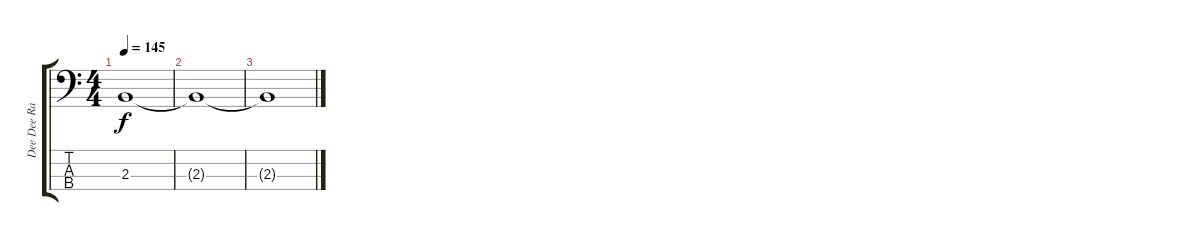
\track ("Dee Dee Ramone" "Dee Dee Ra") {instrument electricbassfinger}
\staff {score tabs}
\tuning (G2 D2 A1 E1) {hide}
\ts (4 4)
\tempo 145
\clef f4
\ks c
2.3.1{dy f} |
2.3{t}.1 |
2.3{t}.1
